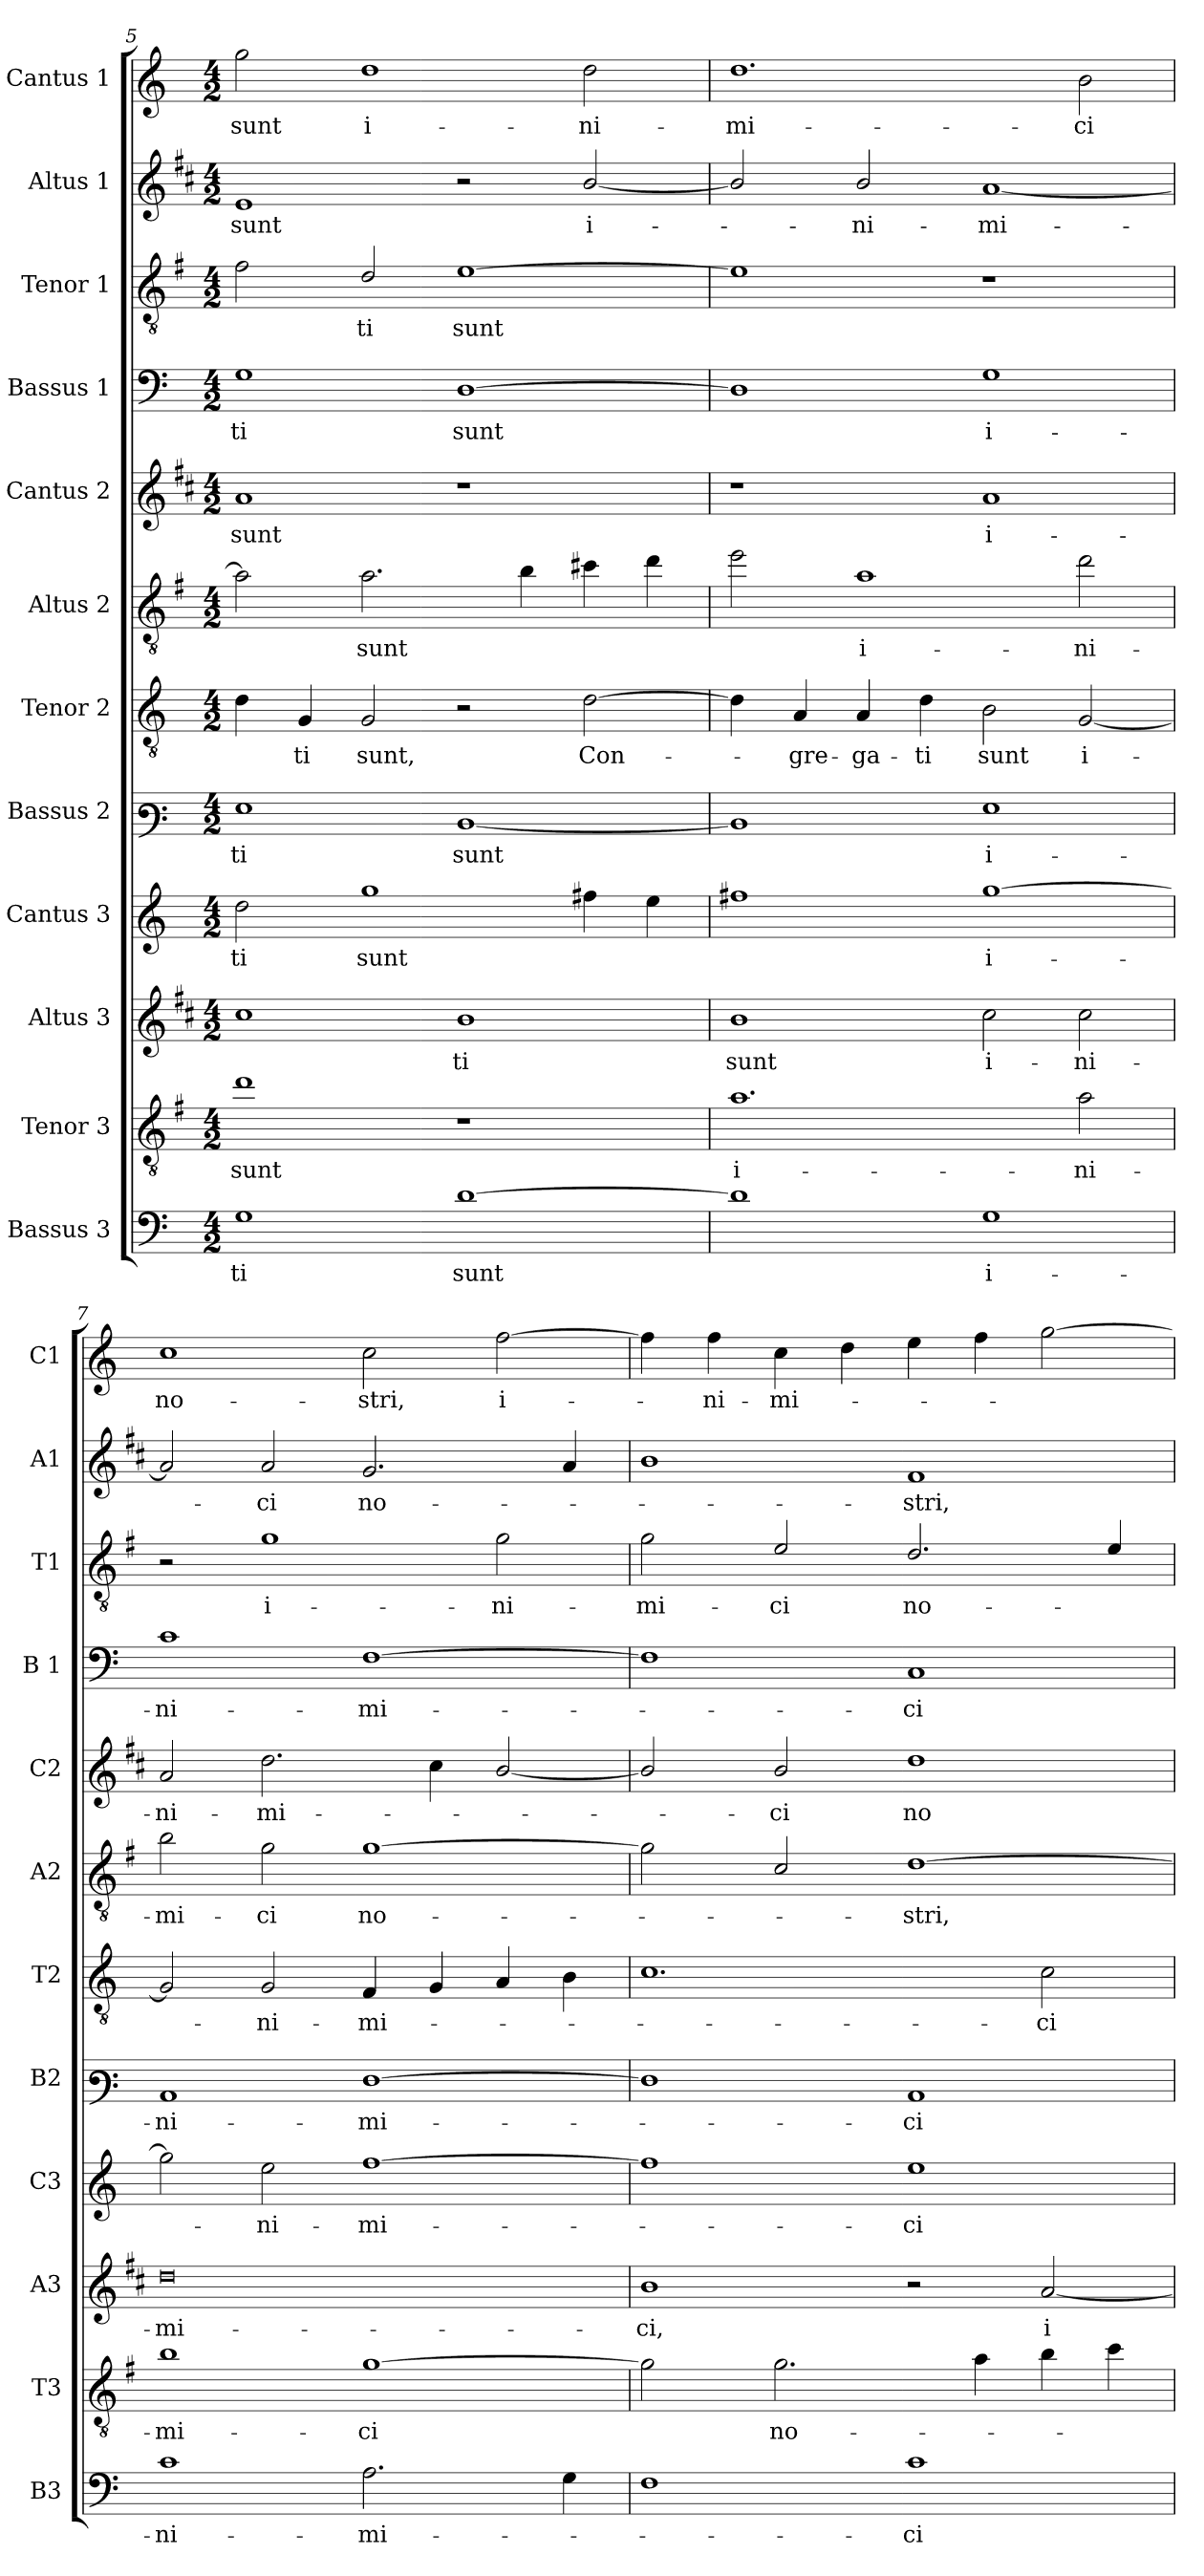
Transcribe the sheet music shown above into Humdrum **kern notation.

**kern	**text	**kern	**text	**kern	**text	**kern	**text	**kern	**text	**kern	**text	**kern	**text	**kern	**text	**kern	**text	**kern	**text	**kern	**text	**kern	**text
*part12	*part12	*part11	*part11	*part10	*part10	*part9	*part9	*part8	*part8	*part7	*part7	*part6	*part6	*part5	*part5	*part4	*part4	*part3	*part3	*part2	*part2	*part1	*part1
*staff12	*staff12	*staff11	*staff11	*staff10	*staff10	*staff9	*staff9	*staff8	*staff8	*staff7	*staff7	*staff6	*staff6	*staff5	*staff5	*staff4	*staff4	*staff3	*staff3	*staff2	*staff2	*staff1	*staff1
*I"Bassus 3	*	*I"Tenor 3	*	*I"Altus 3	*	*I"Cantus 3	*	*I"Bassus 2	*	*I"Tenor 2	*	*I"Altus 2	*	*I"Cantus 2	*	*I"Bassus 1	*	*I"Tenor 1	*	*I"Altus 1	*	*I"Cantus 1	*
*I'B3	*	*I'T3	*	*I'A3	*	*I'C3	*	*I'B2	*	*I'T2	*	*I'A2	*	*I'C2	*	*I'B 1	*	*I'T1	*	*I'A1	*	*I'C1	*
*clefF4	*	*clefGv2	*	*clefG2	*	*clefG2	*	*clefF3	*	*clefGv2	*	*clefGv2	*	*clefG2	*	*clefF4	*	*clefGv2	*	*clefG2	*	*clefG2	*
*	*	*ITrd4c7	*	*ITrd1c2	*	*	*	*	*	*	*	*ITrd4c7	*	*ITrd1c2	*	*	*	*ITrd4c7	*	*ITrd1c2	*	*	*
*k[]	*	*k[]	*	*k[]	*	*k[]	*	*k[]	*	*k[]	*	*k[]	*	*k[]	*	*k[]	*	*k[]	*	*k[]	*	*k[]	*
*C:	*	*C:	*	*C:	*	*C:	*	*C:	*	*C:	*	*C:	*	*C:	*	*C:	*	*C:	*	*C:	*	*C:	*
*M4/2	*	*M4/2	*	*M4/2	*	*M4/2	*	*M4/2	*	*M4/2	*	*M4/2	*	*M4/2	*	*M4/2	*	*M4/2	*	*M4/2	*	*M4/2	*
=5	=5	=5	=5	=5	=5	=5	=5	=5	=5	=5	=5	=5	=5	=5	=5	=5	=5	=5	=5	=5	=5	=5	=5
!	!LO:LY:b	!	!LO:LY:b	!	!	!	!LO:LY:b	!	!LO:LY:b	!	!	!	!	!	!LO:LY:b	!	!LO:LY:b	!	!	!	!LO:LY:b	!	!LO:LY:b
1G	-ti	1g	sunt	1b	.	2dd\	-ti	1G	-ti	4d\	.	2d\]	.	1g	sunt	1G	-ti	2B\	.	1d	sunt	2gg\	sunt
!	!	!	!	!	!	!	!	!	!	!	!LO:LY:b	!	!	!	!	!	!	!	!	!	!	!	!
.	.	.	.	.	.	.	.	.	.	4G/	-ti	.	.	.	.	.	.	.	.	.	.	.	.
!	!	!	!	!	!	!	!LO:LY:b	!	!	!	!LO:LY:b	!	!LO:LY:b	!	!	!	!	!	!LO:LY:b	!	!	!	!LO:LY:b
.	.	.	.	.	.	1gg	sunt	.	.	2G/	sunt,	2.d\	sunt	.	.	.	.	2G/	-ti	.	.	1dd	i-
!	!LO:LY:b	!	!	!	!LO:LY:b	!	!	!	!LO:LY:b	!	!	!	!	!	!	!	!LO:LY:b	!	!LO:LY:b	!	!	!	!
[1d	sunt	1r	.	1a	-ti	.	.	[1D	sunt	2r	.	.	.	1r	.	[1D	sunt	[1A	sunt	2r	.	.	.
.	.	.	.	.	.	.	.	.	.	.	.	4e\	.	.	.	.	.	.	.	.	.	.	.
!	!	!	!	!	!	!	!	!	!	!	!LO:LY:b	!	!	!	!	!	!	!	!	!	!LO:LY:b	!	!LO:LY:b
.	.	.	.	.	.	4ff#X\	.	.	.	[2d\	Con-	4f#X\	.	.	.	.	.	.	.	[2a/	i-	2dd\	-ni-
.	.	.	.	.	.	4ee\	.	.	.	.	.	4g\	.	.	.	.	.	.	.	.	.	.	.
=6	=6	=6	=6	=6	=6	=6	=6	=6	=6	=6	=6	=6	=6	=6	=6	=6	=6	=6	=6	=6	=6	=6	=6
!	!	!	!LO:LY:b	!	!LO:LY:b	!	!	!	!	!	!	!	!	!	!	!	!	!	!	!	!	!	!LO:LY:b
1d]	.	1.d	i-	1a	sunt	1ff#X	.	1D]	.	4d\]	.	2a\	.	1r	.	1D]	.	1A]	.	2a/]	.	1.dd	-mi-
!	!	!	!	!	!	!	!	!	!	!	!LO:LY:b	!	!	!	!	!	!	!	!	!	!	!	!
.	.	.	.	.	.	.	.	.	.	4A/	-gre-	.	.	.	.	.	.	.	.	.	.	.	.
!	!	!	!	!	!	!	!	!	!	!	!LO:LY:b	!	!LO:LY:b	!	!	!	!	!	!	!	!LO:LY:b	!	!
.	.	.	.	.	.	.	.	.	.	4A/	-ga-	1d	i-	.	.	.	.	.	.	2a/	-ni-	.	.
!	!	!	!	!	!	!	!	!	!	!	!LO:LY:b	!	!	!	!	!	!	!	!	!	!	!	!
.	.	.	.	.	.	.	.	.	.	4d\	-ti	.	.	.	.	.	.	.	.	.	.	.	.
!	!LO:LY:b	!	!	!	!LO:LY:b	!	!LO:LY:b	!	!LO:LY:b	!	!LO:LY:b	!	!	!	!LO:LY:b	!	!LO:LY:b	!	!	!	!LO:LY:b	!	!
1G	i-	.	.	2b\	i-	[1gg	i-	1G	i-	2B\	sunt	.	.	1g	i-	1G	i-	1r	.	[1g	-mi-	.	.
!	!	!	!LO:LY:b	!	!LO:LY:b	!	!	!	!	!	!LO:LY:b	!	!LO:LY:b	!	!	!	!	!	!	!	!	!	!LO:LY:b
.	.	2d\	-ni-	2b\	-ni-	.	.	.	.	[2G/	i-	2g\	-ni-	.	.	.	.	.	.	.	.	2b\	-ci
=7	=7	=7	=7	=7	=7	=7	=7	=7	=7	=7	=7	=7	=7	=7	=7	=7	=7	=7	=7	=7	=7	=7	=7
!	!LO:LY:b	!	!LO:LY:b	!	!LO:LY:b	!	!	!	!LO:LY:b	!	!	!	!LO:LY:b	!	!LO:LY:b	!	!LO:LY:b	!	!	!	!	!	!LO:LY:b
1c	-ni-	1e	-mi-	0cc	-mi-	2gg\]	.	1C	-ni-	2G/]	.	2e\	-mi-	2g/	-ni-	1c	-ni-	2r	.	2g/]	.	1cc	no-
!	!	!	!	!	!	!	!LO:LY:b	!	!	!	!LO:LY:b	!	!LO:LY:b	!	!LO:LY:b	!	!	!	!LO:LY:b	!	!LO:LY:b	!	!
.	.	.	.	.	.	2ee\	-ni-	.	.	2G/	-ni-	2c\	-ci	2.cc\	-mi-	.	.	1c	i-	2g/	-ci	.	.
!	!LO:LY:b	!	!LO:LY:b	!	!	!	!LO:LY:b	!	!LO:LY:b	!	!LO:LY:b	!	!LO:LY:b	!	!	!	!LO:LY:b	!	!	!	!LO:LY:b	!	!LO:LY:b
2.A\	-mi-	[1c	-ci	.	.	[1ff	-mi-	[1F	-mi-	4F/	-mi-	[1c	no-	.	.	[1F	-mi-	.	.	2.f/	no-	2cc\	-stri,
.	.	.	.	.	.	.	.	.	.	4G/	.	.	.	4b\	.	.	.	.	.	.	.	.	.
!	!	!	!	!	!	!	!	!	!	!	!	!	!	!	!	!	!	!	!LO:LY:b	!	!	!	!LO:LY:b
.	.	.	.	.	.	.	.	.	.	4A/	.	.	.	[2a/	.	.	.	2c\	-ni-	.	.	[2ff\	i-
4G\	.	.	.	.	.	.	.	.	.	4B\	.	.	.	.	.	.	.	.	.	4g/	.	.	.
!!LO:PB:g=z
=8	=8	=8	=8	=8	=8	=8	=8	=8	=8	=8	=8	=8	=8	=8	=8	=8	=8	=8	=8	=8	=8	=8	=8
!	!	!	!	!	!LO:LY:b	!	!	!	!	!	!	!	!	!	!	!	!	!	!LO:LY:b	!	!	!	!
1F	.	2c\]	.	1a	-ci,	1ff]	.	1F]	.	1.c	.	2c\]	.	2a/]	.	1F]	.	2c\	-mi-	1a	.	4ff\]	.
!	!	!	!	!	!	!	!	!	!	!	!	!	!	!	!	!	!	!	!	!	!	!	!LO:LY:b
.	.	.	.	.	.	.	.	.	.	.	.	.	.	.	.	.	.	.	.	.	.	4ff\	-ni-
!	!	!	!LO:LY:b	!	!	!	!	!	!	!	!	!	!	!	!LO:LY:b	!	!	!	!LO:LY:b	!	!	!	!LO:LY:b
.	.	2.c\	no-	.	.	.	.	.	.	.	.	2F/	.	2a/	-ci	.	.	2A/	-ci	.	.	4cc\	-mi-
.	.	.	.	.	.	.	.	.	.	.	.	.	.	.	.	.	.	.	.	.	.	4dd\	.
!	!LO:LY:b	!	!	!	!	!	!LO:LY:b	!	!LO:LY:b	!	!	!	!LO:LY:b	!	!LO:LY:b	!	!LO:LY:b	!	!LO:LY:b	!	!LO:LY:b	!	!
1c	-ci	.	.	2r	.	1ee	-ci	1C	-ci	.	.	[1G	-stri,	1cc	no-	1C	-ci	2.G/	no-	1e	-stri,	4ee\	.
.	.	4d\	.	.	.	.	.	.	.	.	.	.	.	.	.	.	.	.	.	.	.	4ff\	.
!	!	!	!	!	!LO:LY:b	!	!	!	!	!	!LO:LY:b	!	!	!	!	!	!	!	!	!	!	!	!
.	.	4e\	.	[2g/	i-	.	.	.	.	2c\	-ci	.	.	.	.	.	.	.	.	.	.	[2gg\	.
.	.	4f\	.	.	.	.	.	.	.	.	.	.	.	.	.	.	.	4A/	.	.	.	.	.
=	=	=	=	=	=	=	=	=	=	=	=	=	=	=	=	=	=	=	=	=	=	=	=
*-	*-	*-	*-	*-	*-	*-	*-	*-	*-	*-	*-	*-	*-	*-	*-	*-	*-	*-	*-	*-	*-	*-	*-
